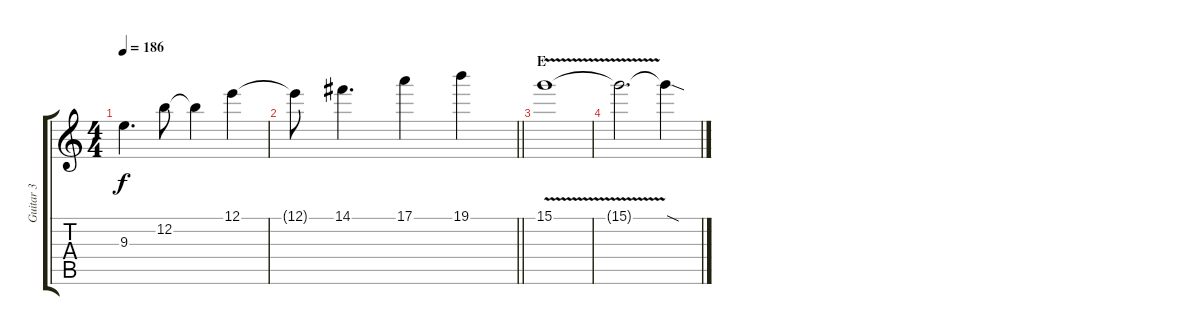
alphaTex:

\track ("Guitar 3" "Guitar 3") {instrument overdrivenguitar}
\staff {score tabs}
\tuning (E4 B3 G3 D3 A2 E2) {hide}
\ts (4 4)
\tempo 186
\clef g2
\ks c
9.3.4{d dy f} 12.2.8 12.2{t}.4 12.1.4 |
\barLineRight lightlight
12.1{t}.8 14.1.4{d} 17.1.4 19.1.4 |
\section ("" "E")
15.1{v}.1 |
15.1{t}.2{d} 15.1{sod t}.4
